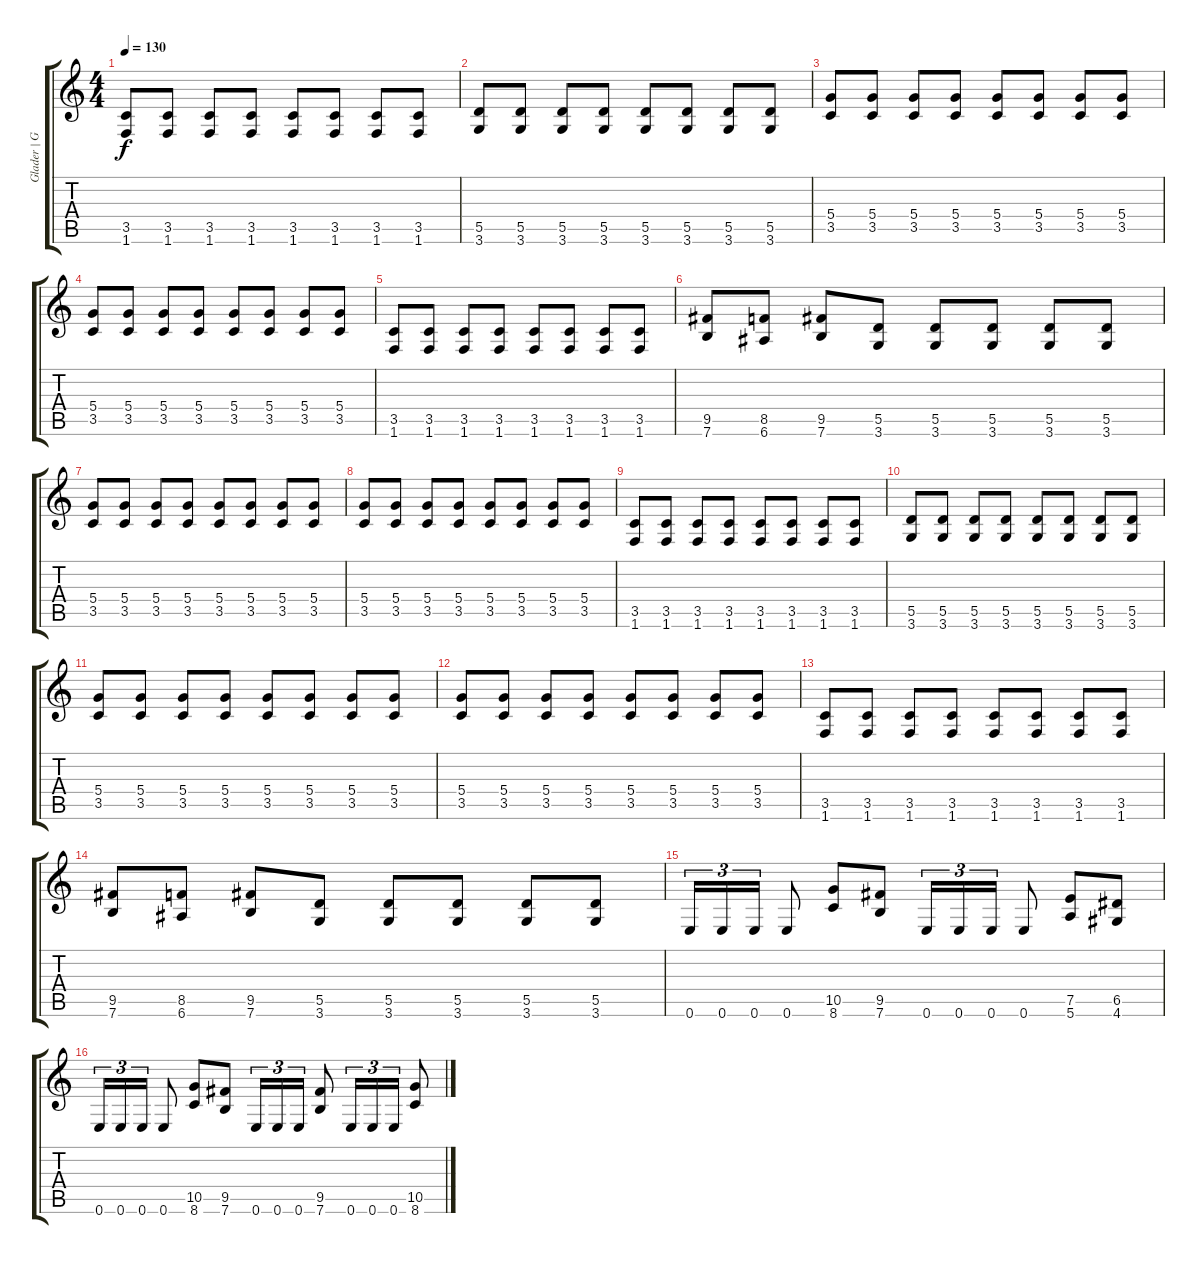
\track ("Glader | Guitar I" "Glader | G") {instrument acousticguitarsteel}
\staff {score tabs}
\tuning (E4 B3 G3 D3 A2 E2) {hide}
\ts (4 4)
\tempo 130
\clef g2
\ks c
(3.5 1.6).8{dy f} (3.5 1.6).8 (3.5 1.6).8 (3.5 1.6).8 (3.5 1.6).8 (3.5 1.6).8 (3.5 1.6).8 (3.5 1.6).8 |
(5.5 3.6).8 (5.5 3.6).8 (5.5 3.6).8 (5.5 3.6).8 (5.5 3.6).8 (5.5 3.6).8 (5.5 3.6).8 (5.5 3.6).8 |
(5.4 3.5).8 (5.4 3.5).8 (5.4 3.5).8 (5.4 3.5).8 (5.4 3.5).8 (5.4 3.5).8 (5.4 3.5).8 (5.4 3.5).8 |
(5.4 3.5).8 (5.4 3.5).8 (5.4 3.5).8 (5.4 3.5).8 (5.4 3.5).8 (5.4 3.5).8 (5.4 3.5).8 (5.4 3.5).8 |
(3.5 1.6).8 (3.5 1.6).8 (3.5 1.6).8 (3.5 1.6).8 (3.5 1.6).8 (3.5 1.6).8 (3.5 1.6).8 (3.5 1.6).8 |
(9.5 7.6).8 (8.5 6.6).8 (9.5 7.6).8 (5.5 3.6).8 (5.5 3.6).8 (5.5 3.6).8 (5.5 3.6).8 (5.5 3.6).8 |
(5.4 3.5).8 (5.4 3.5).8 (5.4 3.5).8 (5.4 3.5).8 (5.4 3.5).8 (5.4 3.5).8 (5.4 3.5).8 (5.4 3.5).8 |
(5.4 3.5).8 (5.4 3.5).8 (5.4 3.5).8 (5.4 3.5).8 (5.4 3.5).8 (5.4 3.5).8 (5.4 3.5).8 (5.4 3.5).8 |
(3.5 1.6).8 (3.5 1.6).8 (3.5 1.6).8 (3.5 1.6).8 (3.5 1.6).8 (3.5 1.6).8 (3.5 1.6).8 (3.5 1.6).8 |
(5.5 3.6).8 (5.5 3.6).8 (5.5 3.6).8 (5.5 3.6).8 (5.5 3.6).8 (5.5 3.6).8 (5.5 3.6).8 (5.5 3.6).8 |
(5.4 3.5).8 (5.4 3.5).8 (5.4 3.5).8 (5.4 3.5).8 (5.4 3.5).8 (5.4 3.5).8 (5.4 3.5).8 (5.4 3.5).8 |
(5.4 3.5).8 (5.4 3.5).8 (5.4 3.5).8 (5.4 3.5).8 (5.4 3.5).8 (5.4 3.5).8 (5.4 3.5).8 (5.4 3.5).8 |
(3.5 1.6).8 (3.5 1.6).8 (3.5 1.6).8 (3.5 1.6).8 (3.5 1.6).8 (3.5 1.6).8 (3.5 1.6).8 (3.5 1.6).8 |
(9.5 7.6).8 (8.5 6.6).8 (9.5 7.6).8 (5.5 3.6).8 (5.5 3.6).8 (5.5 3.6).8 (5.5 3.6).8 (5.5 3.6).8 |
0.6.16{tu (3 2) instrument distortionguitar} 0.6.16{tu (3 2)} 0.6.16{tu (3 2)} 0.6.8 (10.5 8.6).8 (9.5 7.6).8 0.6.16{tu (3 2)} 0.6.16{tu (3 2)} 0.6.16{tu (3 2)} 0.6.8 (7.5 5.6).8 (6.5 4.6).8 |
0.6.16{tu (3 2)} 0.6.16{tu (3 2)} 0.6.16{tu (3 2)} 0.6.8 (10.5 8.6).8 (9.5 7.6).8 0.6.16{tu (3 2)} 0.6.16{tu (3 2)} 0.6.16{tu (3 2)} (9.5 7.6).8 0.6.16{tu (3 2)} 0.6.16{tu (3 2)} 0.6.16{tu (3 2)} (10.5 8.6).8
